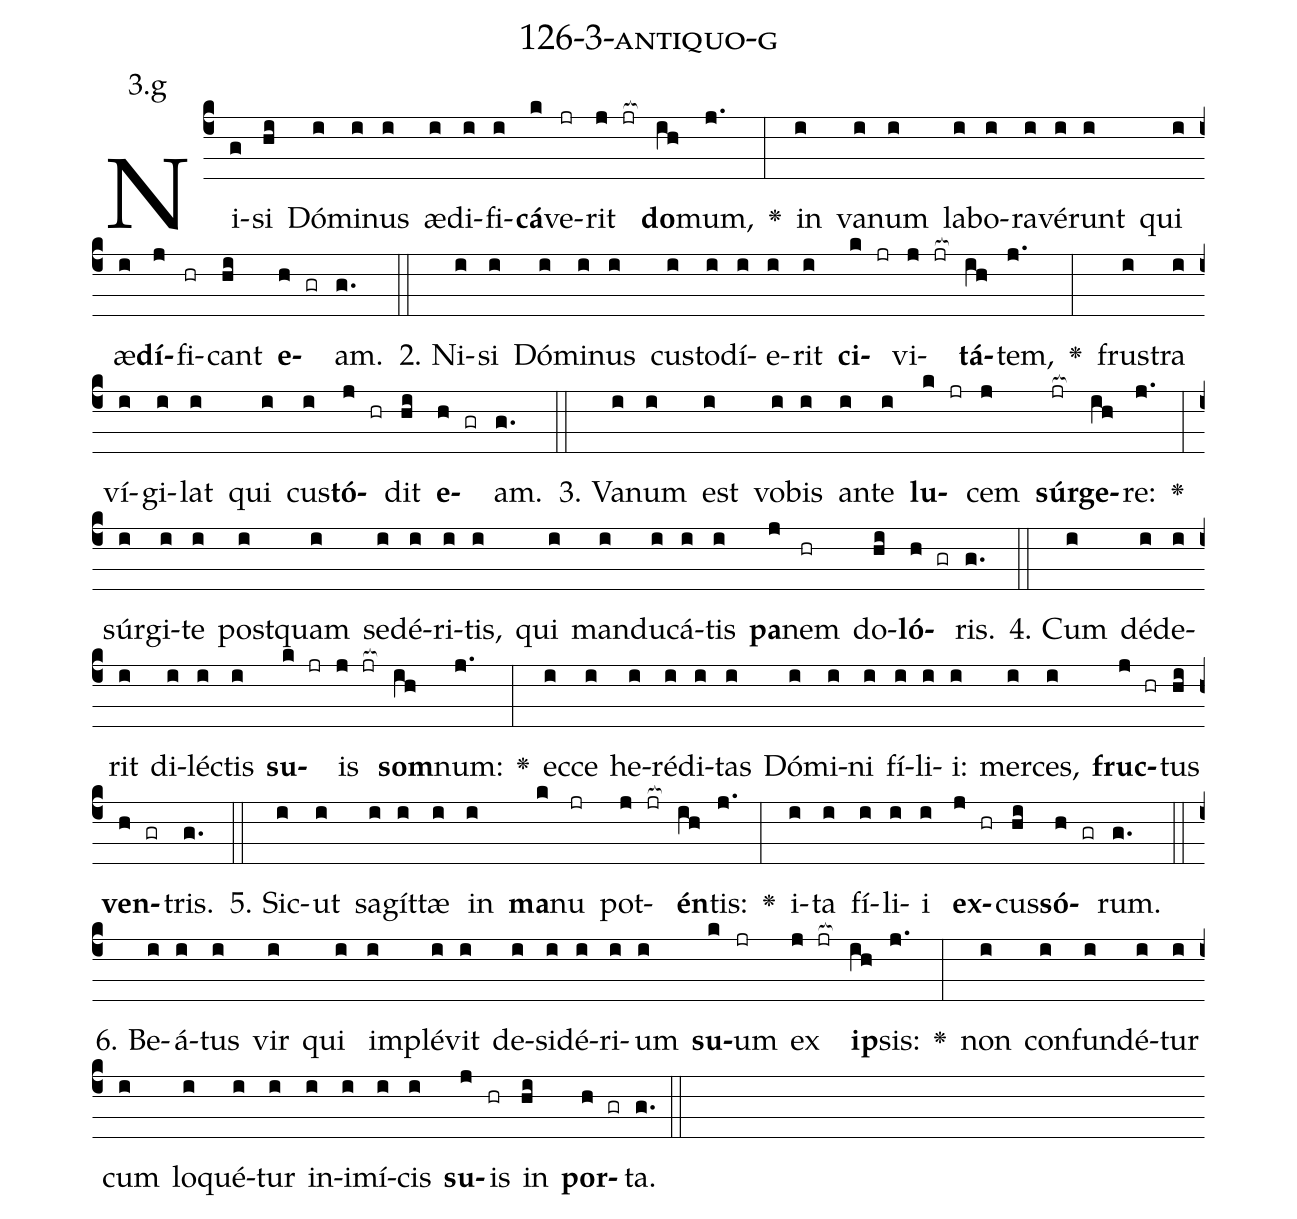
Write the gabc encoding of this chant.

name: 126-3-antiquo-g;
annotation: 3.g;
%%
(c4)Ni(g)si(hi) Dó(i)mi(i)nus(i) æ(i)di(i)fi(i)<b>cá</b>(k)ve(jr)rit(j jr[ocb:1{]) <b>do</b>(ih[ocb:0}])mum,(j.) <v>\greheightstar</v>(:) in(i) va(i)num(i) la(i)bo(i)ra(i)vé(i)runt(i) qui(i) æ(i)<b>dí</b>(j)fi(hr)cant(hi) <b>e</b>(h gr)am.(g.) (::)
2. Ni(i)si(i) Dó(i)mi(i)nus(i) cus(i)to(i)dí(i)e(i)rit(i) <b>ci</b>(k jr)vi(j jr[ocb:1{])<b>tá</b>(ih[ocb:0}])tem,(j.) <v>\greheightstar</v>(:) frus(i)tra(i) ví(i)gi(i)lat(i) qui(i) cus(i)<b>tó</b>(j hr)dit(hi) <b>e</b>(h gr)am.(g.) (::)
3. Va(i)num(i) est(i) vo(i)bis(i) an(i)te(i) <b>lu</b>(k jr)cem(j) <b>súr</b>(jr[ocb:1{])<b>ge</b>(ih[ocb:0}])re:(j.) <v>\greheightstar</v>(:) súr(i)gi(i)te(i) post(i)quam(i) se(i)dé(i)ri(i)tis,(i) qui(i) man(i)du(i)cá(i)tis(i) <b>pa</b>(j)nem(hr) do(hi)<b>ló</b>(h gr)ris.(g.) (::)
4. Cum(i) dé(i)de(i)rit(i) di(i)léc(i)tis(i) <b>su</b>(k jr)is(j jr[ocb:1{]) <b>som</b>(ih[ocb:0}])num:(j.) <v>\greheightstar</v>(:) ec(i)ce(i) he(i)ré(i)di(i)tas(i) Dó(i)mi(i)ni(i) fí(i)li(i)i:(i) mer(i)ces,(i) <b>fruc</b>(j hr)tus(hi) <b>ven</b>(h gr)tris.(g.) (::)
5. Sic(i)ut(i) sa(i)gít(i)tæ(i) in(i) <b>ma</b>(k)nu(jr) pot(j jr[ocb:1{])<b>én</b>(ih[ocb:0}])tis:(j.) <v>\greheightstar</v>(:) i(i)ta(i) fí(i)li(i)i(i) <b>ex</b>(j hr)cus(hi)<b>só</b>(h gr)rum.(g.) (::)
6. Be(i)á(i)tus(i) vir(i) qui(i) im(i)plé(i)vit(i) de(i)si(i)dé(i)ri(i)um(i) <b>su</b>(k)um(jr) ex(j jr[ocb:1{]) <b>ip</b>(ih[ocb:0}])sis:(j.) <v>\greheightstar</v>(:) non(i) con(i)fun(i)dé(i)tur(i) cum(i) lo(i)qué(i)tur(i) in(i)i(i)mí(i)cis(i) <b>su</b>(j)is(hr) in(hi) <b>por</b>(h gr)ta.(g.) (::)
